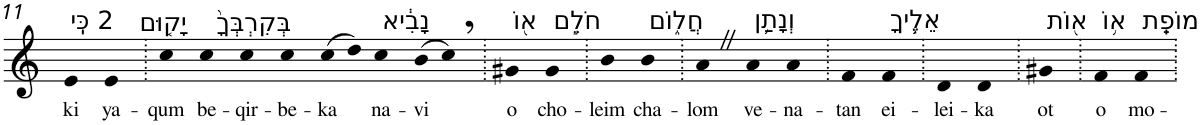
**kern	**text
*part1	*part1
*staff1	*staff1
*I"Piano	*
*I'Pno	*
!!LO:PB:g=z
*clefG2	*
*k[]	*
=11	=11
!LO:TX:a:t=2 כִּֽי	!
!	!LO:LY:b
4e	ki
!LO:TX:a:t=יָק֤וּם	!
!	!LO:LY:b
4e	ya-
=12.	=12.
!	!LO:LY:b
4cc	-qum
!LO:TX:a:t=בְּקִרְבְּךָ֙	!
!	!LO:LY:b
4cc	be-
!	!LO:LY:b
4cc	-qir-
!	!LO:LY:b
4cc	-be-
!	!LO:LY:b
(8cc	-ka
8dd)	.
!LO:TX:a:t=נָבִ֔יא	!
!	!LO:LY:b
4cc	na-
!	!LO:LY:b
(8b	-vi
8cc,)	.
=13.	=13.
!LO:TX:a:t=א֖וֹ	!
!	!LO:LY:b
4g#X	o
!LO:TX:a:t=חֹלֵ֣ם	!
!	!LO:LY:b
4g#	cho-
=14.	=14.
!	!LO:LY:b
4b	-leim
!LO:TX:a:t=חֲל֑וֹם	!
!	!LO:LY:b
4b	cha-
=15.	=15.
!	!LO:LY:b
4aZ	-lom
!LO:TX:a:t=וְנָתַ֥ן	!
!	!LO:LY:b
4a	ve-
!	!LO:LY:b
4a	-na-
=16.	=16.
!	!LO:LY:b
4f	-tan
!LO:TX:a:t=אֵלֶ֛יךָ	!
!	!LO:LY:b
4f	ei-
=17.	=17.
!	!LO:LY:b
4d	-lei-
!	!LO:LY:b
4d	-ka
=18.	=18.
!LO:TX:a:t=א֖וֹת	!
!	!LO:LY:b
4g#X	ot
=19.	=19.
!LO:TX:a:t=א֥וֹ	!
!	!LO:LY:b
4f	o
!LO:TX:a:t=מוֹפֵֽת	!
!	!LO:LY:b
4f	mo-
=.	=.
*-	*-
